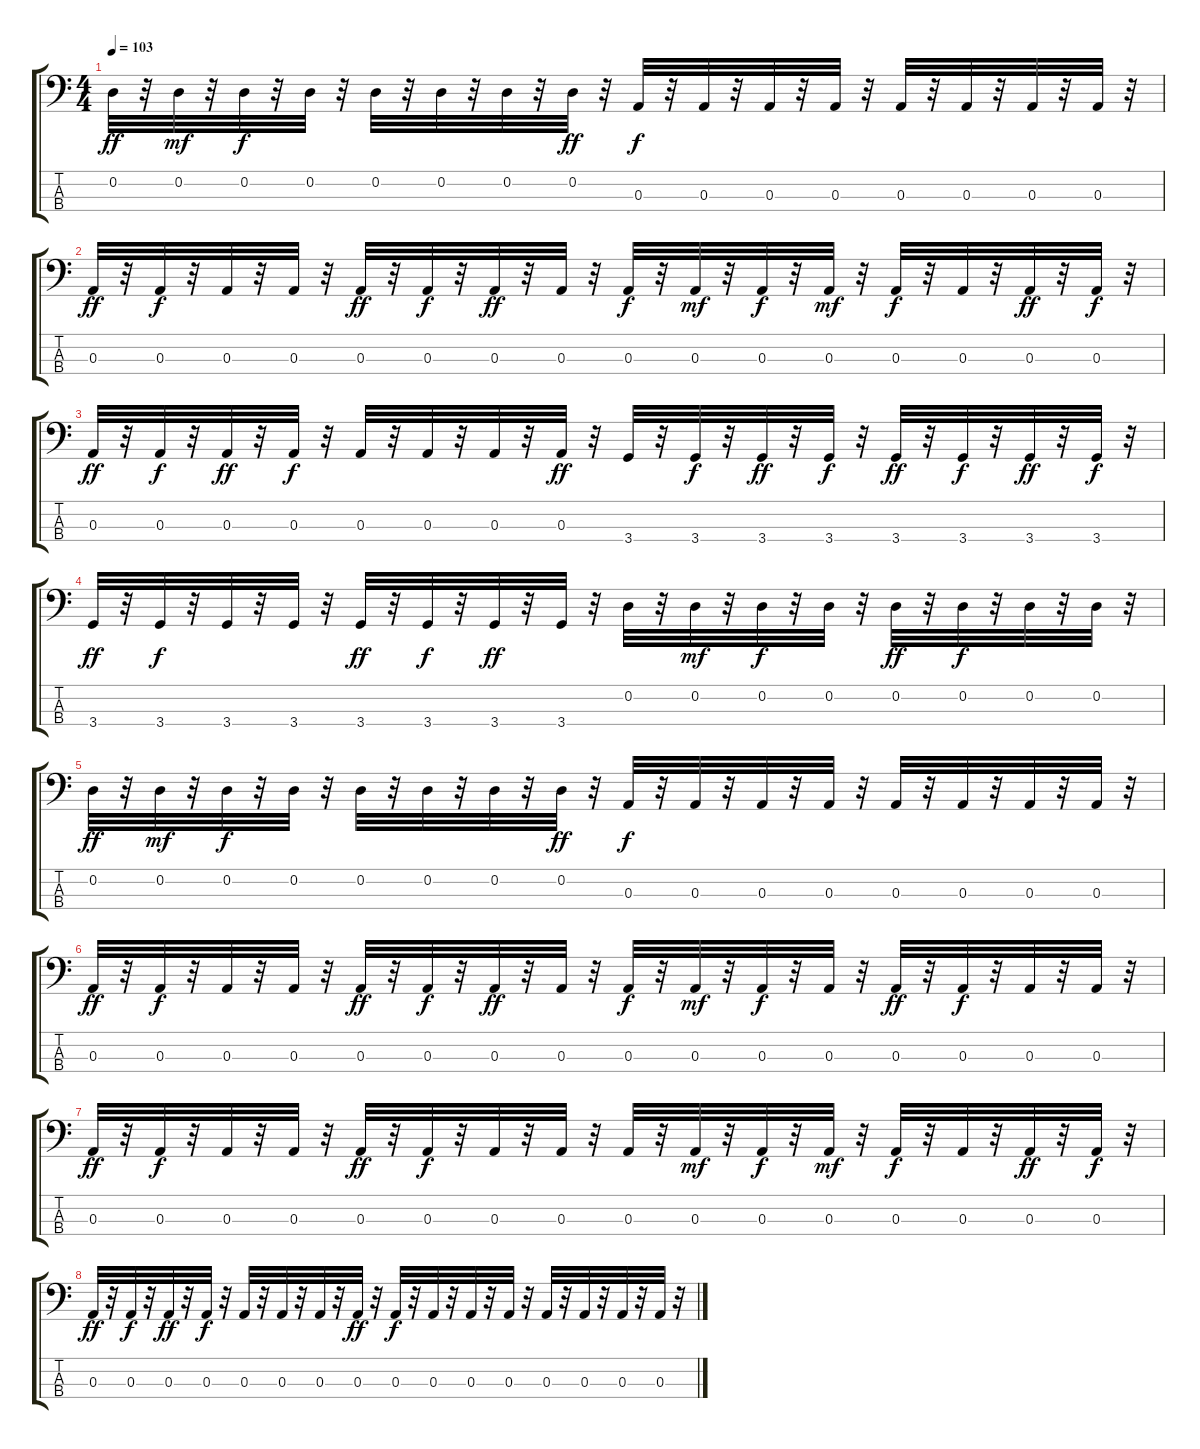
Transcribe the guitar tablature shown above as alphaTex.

\track "" {instrument slapbass1}
\staff {score tabs}
\tuning (G2 D2 A1 E1) {hide}
\ts (4 4)
\tempo 103
\clef f4
\ks c
0.2.32{dy ff} r.32 0.2.32{dy mf} r.32 0.2.32{dy f} r.32 0.2.32 r.32 0.2.32 r.32 0.2.32 r.32 0.2.32 r.32 0.2.32{dy ff} r.32 0.3.32{dy f} r.32 0.3.32 r.32 0.3.32 r.32 0.3.32 r.32 0.3.32 r.32 0.3.32 r.32 0.3.32 r.32 0.3.32 r.32 |
0.3.32{dy ff} r.32 0.3.32{dy f} r.32 0.3.32 r.32 0.3.32 r.32 0.3.32{dy ff} r.32 0.3.32{dy f} r.32 0.3.32{dy ff} r.32 0.3.32 r.32 0.3.32{dy f} r.32 0.3.32{dy mf} r.32 0.3.32{dy f} r.32 0.3.32{dy mf} r.32 0.3.32{dy f} r.32 0.3.32 r.32 0.3.32{dy ff} r.32 0.3.32{dy f} r.32 |
0.3.32{dy ff} r.32 0.3.32{dy f} r.32 0.3.32{dy ff} r.32 0.3.32{dy f} r.32 0.3.32 r.32 0.3.32 r.32 0.3.32 r.32 0.3.32{dy ff} r.32 3.4.32 r.32 3.4.32{dy f} r.32 3.4.32{dy ff} r.32 3.4.32{dy f} r.32 3.4.32{dy ff} r.32 3.4.32{dy f} r.32 3.4.32{dy ff} r.32 3.4.32{dy f} r.32 |
3.4.32{dy ff} r.32 3.4.32{dy f} r.32 3.4.32 r.32 3.4.32 r.32 3.4.32{dy ff} r.32 3.4.32{dy f} r.32 3.4.32{dy ff} r.32 3.4.32 r.32 0.2.32 r.32 0.2.32{dy mf} r.32 0.2.32{dy f} r.32 0.2.32 r.32 0.2.32{dy ff} r.32 0.2.32{dy f} r.32 0.2.32 r.32 0.2.32 r.32 |
0.2.32{dy ff} r.32 0.2.32{dy mf} r.32 0.2.32{dy f} r.32 0.2.32 r.32 0.2.32 r.32 0.2.32 r.32 0.2.32 r.32 0.2.32{dy ff} r.32 0.3.32{dy f} r.32 0.3.32 r.32 0.3.32 r.32 0.3.32 r.32 0.3.32 r.32 0.3.32 r.32 0.3.32 r.32 0.3.32 r.32 |
0.3.32{dy ff} r.32 0.3.32{dy f} r.32 0.3.32 r.32 0.3.32 r.32 0.3.32{dy ff} r.32 0.3.32{dy f} r.32 0.3.32{dy ff} r.32 0.3.32 r.32 0.3.32{dy f} r.32 0.3.32{dy mf} r.32 0.3.32{dy f} r.32 0.3.32 r.32 0.3.32{dy ff} r.32 0.3.32{dy f} r.32 0.3.32 r.32 0.3.32 r.32 |
0.3.32{dy ff} r.32 0.3.32{dy f} r.32 0.3.32 r.32 0.3.32 r.32 0.3.32{dy ff} r.32 0.3.32{dy f} r.32 0.3.32 r.32 0.3.32 r.32 0.3.32 r.32 0.3.32{dy mf} r.32 0.3.32{dy f} r.32 0.3.32{dy mf} r.32 0.3.32{dy f} r.32 0.3.32 r.32 0.3.32{dy ff} r.32 0.3.32{dy f} r.32 |
0.3.32{dy ff} r.32 0.3.32{dy f} r.32 0.3.32{dy ff} r.32 0.3.32{dy f} r.32 0.3.32 r.32 0.3.32 r.32 0.3.32 r.32 0.3.32{dy ff} r.32 0.3.32{dy f} r.32 0.3.32 r.32 0.3.32 r.32 0.3.32 r.32 0.3.32 r.32 0.3.32 r.32 0.3.32 r.32 0.3.32 r.32
